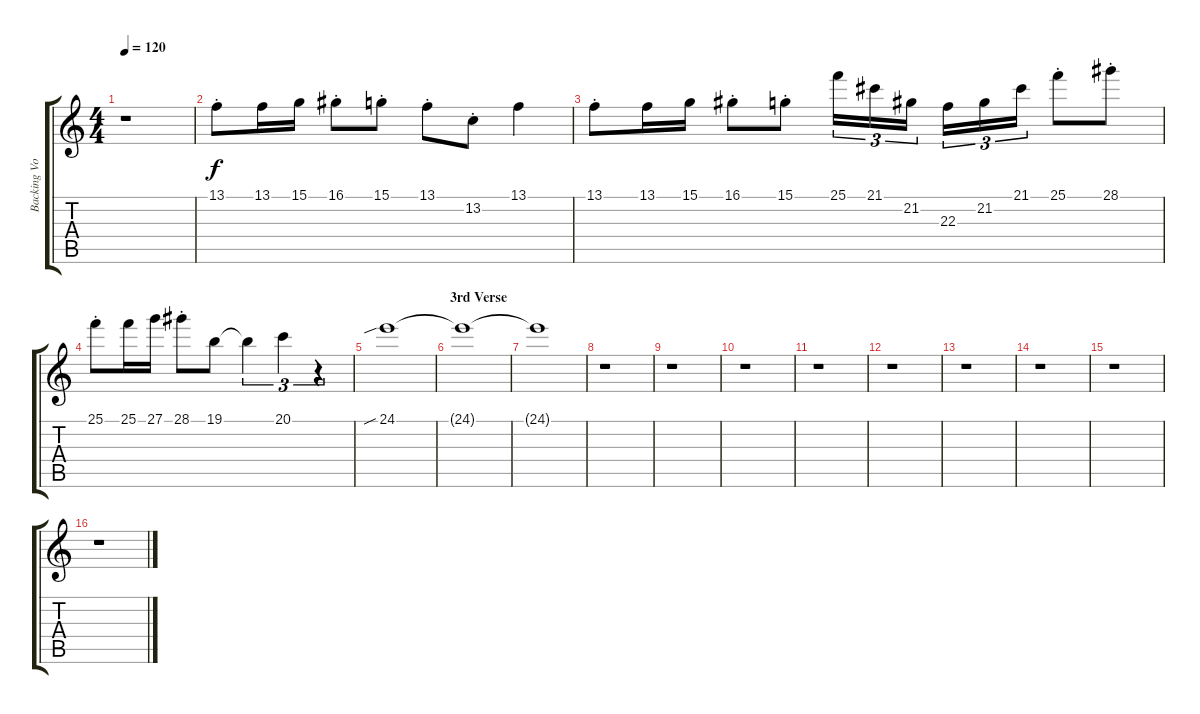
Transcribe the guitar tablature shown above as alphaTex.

\track ("Backing Vocals 2/Misc." "Backing Vo") {instrument voiceoohs}
\staff {score tabs}
\tuning (E4 B3 G3 D3 A2 E2) {hide}
\ts (4 4)
\tempo 120
\clef g2
\ks c
r.1{dy f} |
13.1{st}.8{volume 13 balance 11 instrument piccolo} 13.1.16 15.1.16 16.1{st}.8 15.1{st}.8 13.1{st}.8 13.2{st}.8 13.1.4 |
13.1{st}.8 13.1.16 15.1.16 16.1{st}.8 15.1{st}.8 25.1.16{tu (3 2)} 21.1.16{tu (3 2)} 21.2.16{tu (3 2)} 22.3.16{tu (3 2)} 21.2.16{tu (3 2)} 21.1.16{tu (3 2)} 25.1{st}.8 28.1{st}.8 |
25.1{st}.8 25.1.16 27.1.16 28.1{st}.8 19.1.8 19.1{t}.4{tu (3 2)} 20.1.4{tu (3 2)} r.4{tu (3 2)} |
24.1{sib}.1{volume 0} |
\section ("" "3rd Verse")
24.1{t}.1 |
24.1{t}.1 |
r.1 |
r.1 |
r.1 |
r.1 |
r.1 |
r.1 |
r.1 |
r.1 |
r.1
